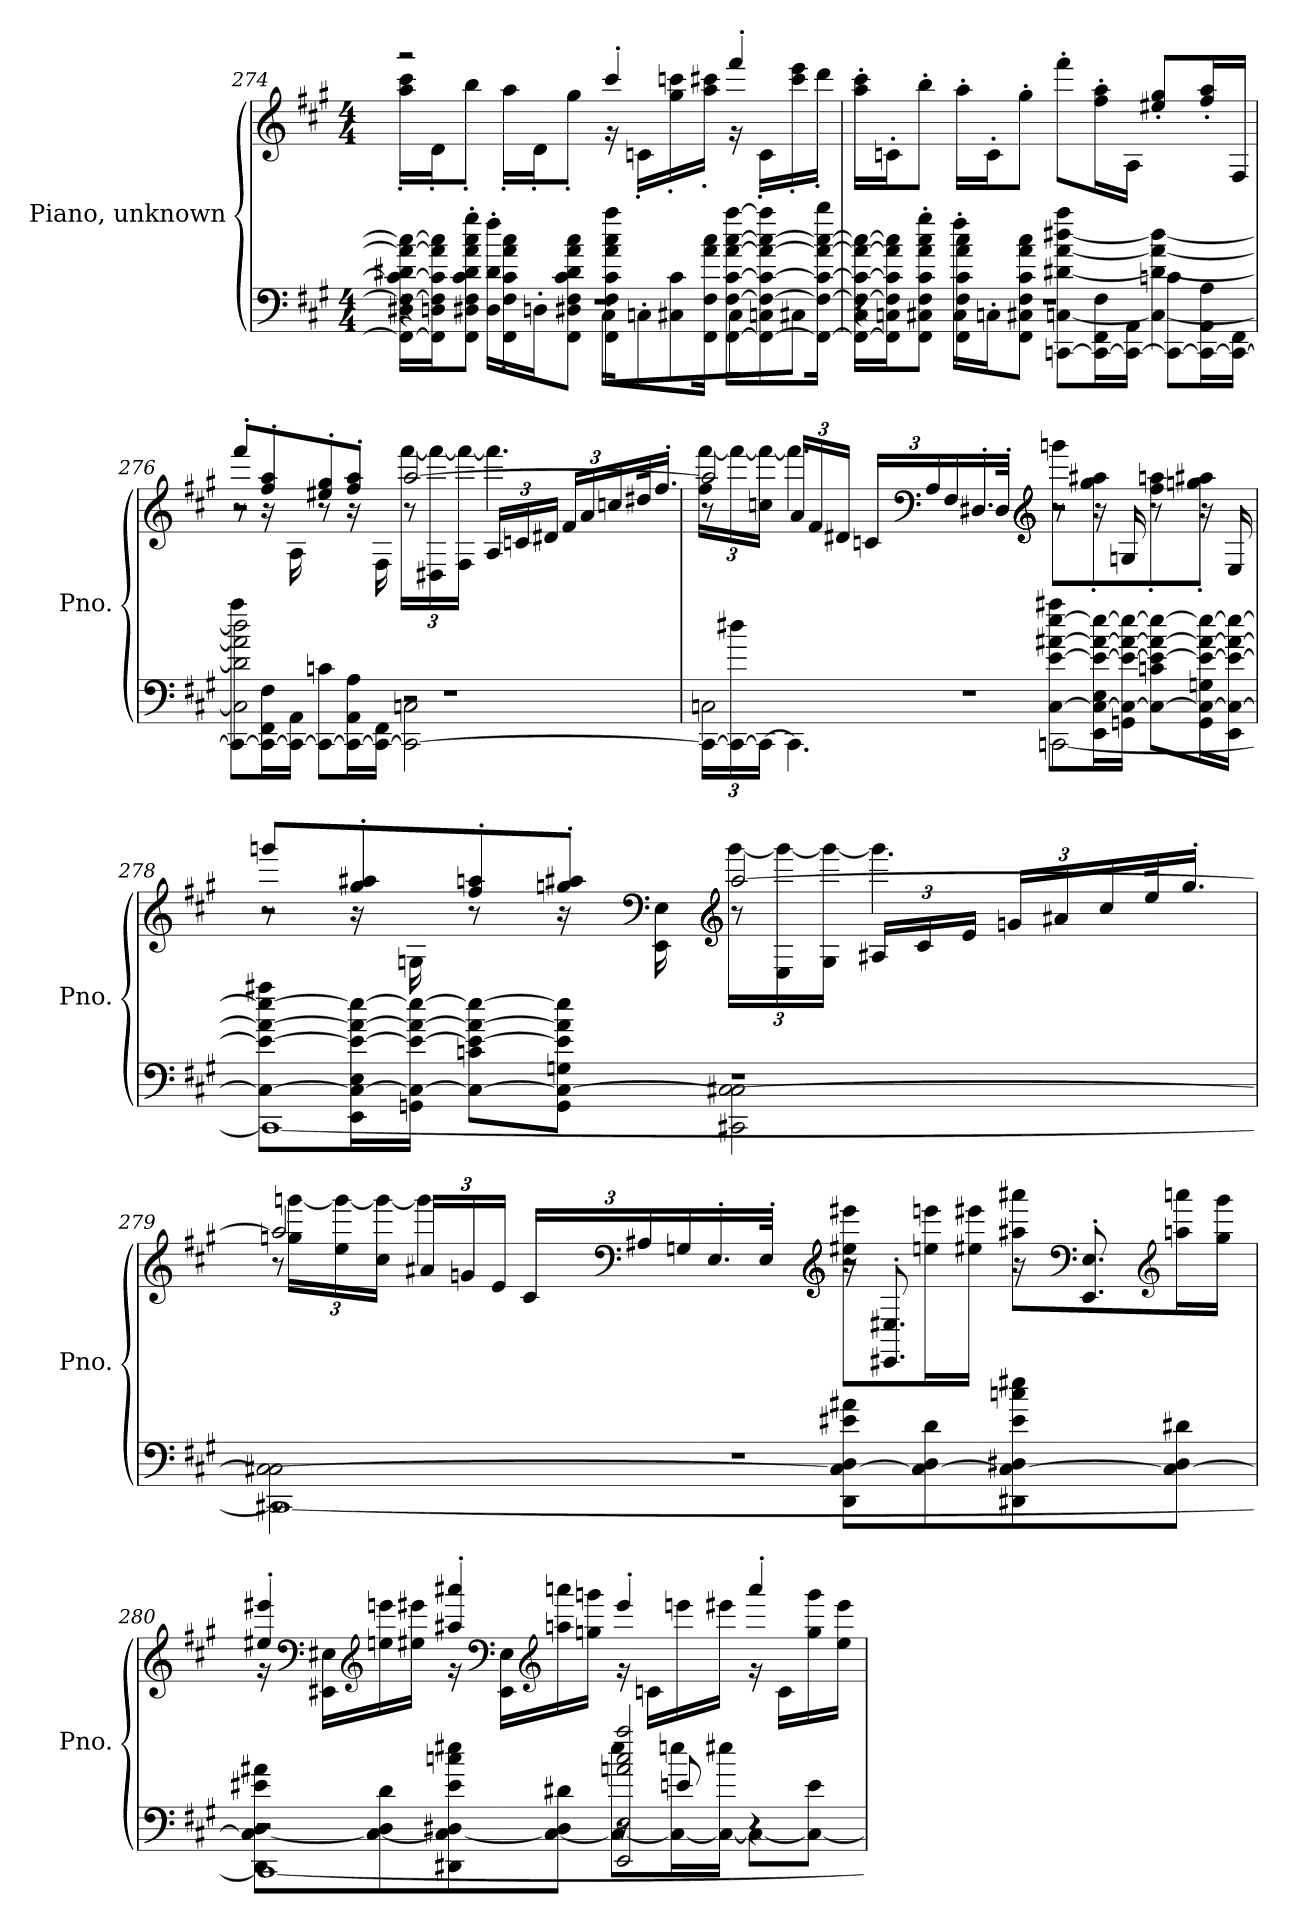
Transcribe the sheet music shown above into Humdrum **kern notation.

**kern	**kern
*part1	*part1
*staff2	*staff1
*I"Piano, unknown	*
*I'Pno.	*
!!LO:LB:g=z
*clefF4	*clefG2
*k[f#c#g#]	*k[f#c#g#]
*M4/4	*M4/4
=274	=274
*^	*^
*	*^	*	*
1r	4r	16FF#\_ 16D#X\ 16F#\_ 16c#\_ 16d#X\ 16a\_ 16cc#\_LL	2r	16aa\' 16ccc#\'LL
.	.	16FF#\] 16Dn\ 16F#\] 16c#\] 16a\] 16cc#\]J	.	16d'\J
.	.	8FF#\' 8D#X\' 8F#\' 8c#\' 8d#\' 8a\' 8cc#\' 8gg#\'J	.	8bb'\J
.	4FF#\' 4F#\' 4c#\' 4a\' 4cc#\'	16D#\' 16d#\' 16ff#\'LL	.	16aa'\LL
.	.	16Dn'\J	.	16d'\J
.	.	8FF#\ 8D#X\ 8F#\ 8c#\ 8d#\ 8a\ 8cc#\J	.	8gg#'\J
.	8FF#\ 8F#\ 8c#\ 8a\ 8cc#\ 8aa\L	16C#'\KL	4ccc#'/	16r
.	.	8Cn'\	.	16cn'\LL
.	8C#X\ 8c#\	.	.	16gg#\' 16cccn\'
.	.	16FF#\ 16F#\ 16a\ 16cc#\Jk	.	16aa\' 16ccc#X\'JJ
.	8C#'\	[16FF#\ [16F#\ [16c#\ [16a\ [16cc#\ [16aa\KL	4fff#'/	16r
.	.	8FF#\_ 8Cn\ 8F#\_ 8c#\_ 8a\_ 8cc#\_ 8aa\]	.	16c'\LL
.	8C#X\J	.	.	16ccc#\' 16eee\'
.	.	16FF#\_ 16F#\_ 16c#\_ 16a\_ 16cc#\_ 16bb\Jk	.	16ddd'\JJ
*	*	*	*v	*v
!!LO:PB:g=z
=275	=275	=275	=275
1r	4r	16FF#\_ 16C#\ 16F#\_ 16c#\_ 16a\_ 16cc#\_LL	16aa\' 16ccc#\'LL
.	.	16FF#\] 16Cn\ 16F#\] 16c#\] 16a\] 16cc#\]J	16cn'\J
.	.	8FF#\' 8C#X\' 8F#\' 8c#\' 8a\' 8cc#\' 8gg#\'J	8bb'\J
.	4FF#\' 4F#\' 4c#\' 4a\' 4cc#\'	16C#\' 16ff#\'LL	16aa'\LL
.	.	16Cn'\J	16c'\J
.	.	8FF#\ 8C#X\ 8F#\ 8c#\ 8a\ 8cc#\J	8gg#'\J
.	[4Cn\ [4d#X\ [4a\ [4dd#X\ 4aa\	[8CCn\L	8fff#'\L
.	.	16CC\_ 16FF#\ 16F#\L	16ff#\' 16aa\'L
.	.	16CC\_ 16AA\JJ	16A\JJ
.	4C\_ 4d#\_ 4a\_ 4dd#\_	8CC\_ 8cn\L	8ee#X/' 8gg#/'L
.	.	16CC\_ 16AA\ 16A\L	16ff#/' 16aa/'L
.	.	16CC\_ 16FF#\JJ	16F#/JJ
!!LO:LB:g=z
=276	=276	=276	=276
*	*	*	*^
*	*	*	*	*^
1r	2C\] 2d#\] 2a\] 2dd#\]	8CC\_ 8aa\L	2r	8r	8fff#'/L
.	.	16CC\_ 16FF#\ 16F#\L	.	16r	8ff#/' 8aa/'
.	.	16CC\_ 16AA\JJ	.	16A\	.
.	.	8CC\_ 8cn\L	.	8r	8ee#X/' 8gg#/'
.	.	16CC\_ 16AA\ 16A\L	.	16r	8ff#/' 8aa/'J
.	.	16CC\_ 16FF#\JJ	.	16F#\	.
*	*	*	*	*Xbrackettup	*
.	2r	2CC\_ 2Cn\	[2aa/	[24fff#\LL	8r
.	.	.	.	24D#X\ 24fff#\_	.
.	.	.	.	24F#\ 24fff#\_JJ	.
.	.	.	.	4.fff#\]	24A/LL
.	.	.	.	.	24cn/
.	.	.	.	.	24d#X/JJ
.	.	.	.	.	24f#/LL
.	.	.	.	.	24a/
.	.	.	.	.	24ccn/
.	.	.	.	.	32dd#X/K
.	.	.	.	.	16.ff#'/JJ
!!LO:LB:g=z	!!	!!
=277	=277	=277	=277	=277	=277
*	*	*Xbrackettup	*	*	*
1r	2Cn\	24CC\LL_	2aa/]	24ff#\ [24fff#\LL	8r
.	.	24CC\_ 24dd#X\	.	24fff#\_	.
.	.	24CC\JJ_	.	24ccn\ 24fff#\_JJ	.
.	.	4.CC\]	.	4.fff#\]	24a/LL
.	.	.	.	.	24f#/
.	.	.	.	.	24d#X/JJ
.	.	.	.	.	24cn/LL
*	*	*	*clefF4	*	*
.	.	.	.	.	24A/
.	.	.	.	.	24F#/
.	.	.	.	.	16.D#X'/
.	.	.	.	.	32D#'/JJk
*	*	*	*clefG2	*	*
.	[2CCn\	[8C\ [8e\ [8a#X\ [8ee\ 8aa#X\L	2r	8gggn\L	8r
.	.	16EE\ 16C\_ 16E\ 16e\_ 16a#\_ 16ee\_L	.	8gg#\' 8aa#X\'	16r
.	.	16GGn\ 16C\_ 16e\_ 16a#\_ 16ee\_JJ	.	.	16Gn/
.	.	8C\_ 8cn\ 8e\_ 8a#\_ 8ee\_L	.	8ff#\' 8aan\'	8r
.	.	16GG\ 16C\_ 16Gn\ 16e\_ 16a#\_ 16ee\_L	.	8ggn\' 8aa#X\'J	16r
.	.	16EE\ 16C\_ 16e\_ 16a#\_ 16ee\_JJ	.	.	16E/
!!LO:LB:g=z	!!	!!
=278	=278	=278	=278	=278	=278
1r	1CC_	8C\_ 8e\_ 8a#\_ 8ee\_ 8aa#X\L	2r	8r	8gggn/L
.	.	16EE\ 16C\_ 16E\ 16e\_ 16a#\_ 16ee\_L	.	16r	8gg#/' 8aa#X/'
.	.	16GGn\ 16C\_ 16e\_ 16a#\_ 16ee\_JJ	.	16Gn\	.
.	.	8C\_ 8cn\ 8e\_ 8a#\_ 8ee\_L	.	8r	8ff#/' 8aan/'
.	.	8GG\ 8C\_ 8Gn\ 8e\] 8a#\] 8ee\]J	.	16r	8ggn/' 8aa#X/'J
*	*	*	*clefF4	*	*
.	.	.	.	16EE\ 16E\	.
*	*	*	*clefG2	*	*
.	.	2CC#X\ 2C\_ 2C#X\	[2aa#/	[24ggg\LL	8r
.	.	.	.	24E\ 24ggg\_	.
.	.	.	.	24G\ 24ggg\_JJ	.
.	.	.	.	4.ggg\]	24A#X/LL
.	.	.	.	.	24c#/
.	.	.	.	.	24e/JJ
.	.	.	.	.	24gn/LL
.	.	.	.	.	24a#X/
.	.	.	.	.	24cc#/
.	.	.	.	.	32ee/K
.	.	.	.	.	16.gg'/JJ
!!LO:LB:g=z	!!	!!
=279	=279	=279	=279	=279	=279
1r	1CC_	2CC#X\ 2C\_ 2C#X\	2aa#/]	24ggn\ [24gggn\LL	8r
.	.	.	.	24ee\ 24ggg\_	.
.	.	.	.	24cc#\ 24ggg\_JJ	.
.	.	.	.	4.ggg\]	24a#X/LL
.	.	.	.	.	24gn/
.	.	.	.	.	24e/JJ
.	.	.	.	.	24c#/LL
*	*	*	*clefF4	*	*
.	.	.	.	.	24A#X/
.	.	.	.	.	24Gn/
.	.	.	.	.	16.E'/
.	.	.	.	.	32E'/JJk
*	*	*	*clefG2	*	*
.	.	8DD\ 8C\_ 8D\ 8e#X\ 8a#X\L	2r	8ee#X\ 8eee#X\L	16r
.	.	.	.	.	8.EE#X/' 8.E#X/'
.	.	8C\_ 8D\ 8d\	.	16een\ 16eeen\L	.
.	.	.	.	16ee#X\ 16eee#X\JJ	.
.	.	8DD#X\ 8C\_ 8D#X\ 8e#\ 8ccn\ 8ee#X\	.	8aa#X\ 8aaa#X\L	16r
*	*	*	*clefF4	*	*
.	.	.	.	.	8.EE#/' 8.E#/'
*	*	*	*clefG2	*	*
.	.	8C\_ 8D#\ 8d#X\J	.	16aan\ 16aaan\L	.
.	.	.	.	16gg\ 16ggg\JJ	.
*	*	*	*	*v	*v
!!LO:LB:g=z
=280	=280	=280	=280	=280
*	*	*^	*	*
2r	1CC_	2r	8DD\ 8C\_ 8D\ 8e#X\ 8a#X\L	4ee#X/' 4eee#X/'	16r
*	*	*	*	*clefF4	*
.	.	.	.	.	16EE#X\ 16E#X\LL
*	*	*	*	*clefG2	*
.	.	.	8C\_ 8D\ 8d\	.	16een\ 16eeen\
.	.	.	.	.	16ee#X\ 16eee#X\JJ
.	.	.	8DD#X\ 8C\_ 8D#X\ 8e#\ 8ccn\ 8ee#X\	4aa#X/' 4aaa#X/'	16r
*	*	*	*	*clefF4	*
.	.	.	.	.	16EE#\ 16E#\LL
*	*	*	*	*clefG2	*
.	.	.	8C\_ 8D#\ 8d#X\J	.	16aan\ 16aaan\
.	.	.	.	.	16ggn\ 16gggn\JJ
8r	.	2EE/ 2E/ 2an/ 2cc/ 2aa/	8C\_ 8ee#\L	4eee#'/	16r
.	.	.	.	.	16cn\LL
8en/	.	.	16C\_ 16een\L	.	16eeen\
.	.	.	16C\_ 16ee#X\JJ	.	16eee#X\JJ
4r	.	.	8C\L_	4aaa'/	16r
.	.	.	.	.	16c\LL
.	.	.	8C\_ 8e\J	.	16gg\ 16ggg\
.	.	.	.	.	16ee#\ 16eee#\JJ
*v	*v	*v	*v	*	*
*	*v	*v
=	=
*-	*-
